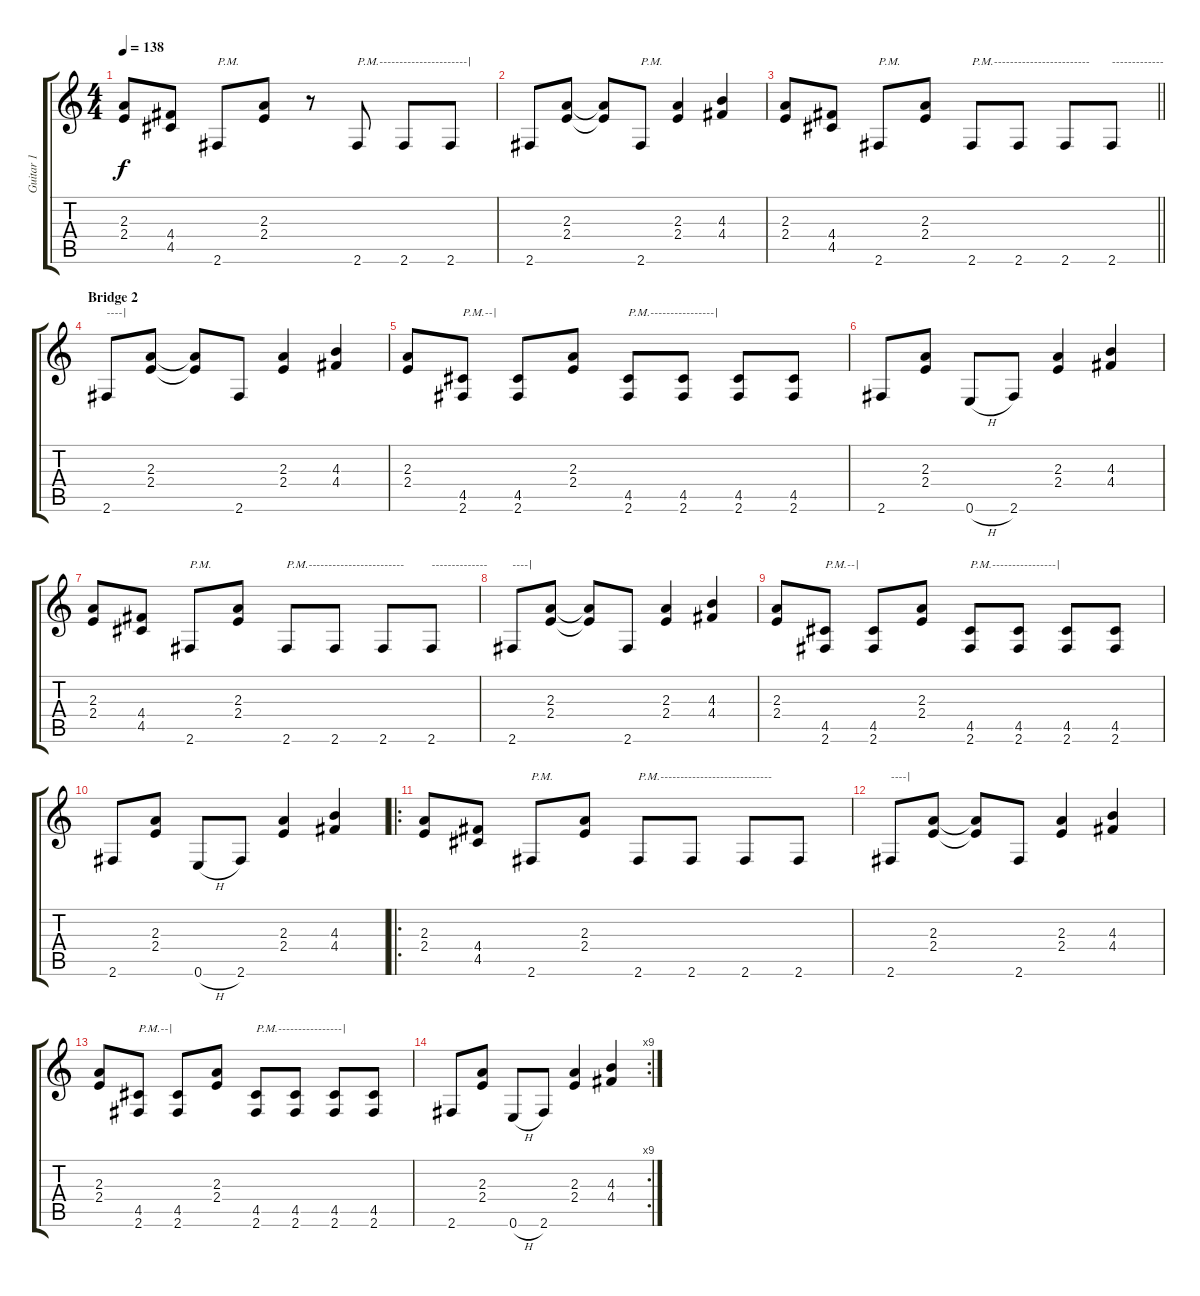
\track ("Guitar 1" "Guitar 1") {instrument overdrivenguitar}
\staff {score tabs}
\tuning (E4 B3 G3 D3 A2 E2) {hide}
\ts (4 4)
\tempo 138
\clef g2
\ks c
(2.3 2.4).8{dy f} (4.4 4.5).8 2.6.8{txt "P.M."} (2.3 2.4).8 r.8 2.6.8{txt "P.M.----------------------|"} 2.6.8 2.6.8 |
2.6.8 (2.3 2.4).8 (2.3{t} 2.4{t}).8 2.6.8{txt "P.M."} (2.3 2.4).4 (4.3 4.4).4 |
\barLineRight lightlight
(2.3 2.4).8 (4.4 4.5).8 2.6.8{txt "P.M."} (2.3 2.4).8 2.6.8{txt "P.M.------------------------"} 2.6.8 2.6.8 2.6.8{txt "-------------"} |
\section ("" "Bridge 2")
2.6.8{txt "----|"} (2.3 2.4).8 (2.3{t} 2.4{t}).8 2.6.8 (2.3 2.4).4 (4.3 4.4).4 |
(2.3 2.4).8 (4.5 2.6).8{txt "P.M.--|"} (4.5 2.6).8 (2.3 2.4).8 (4.5 2.6).8{txt "P.M.----------------|"} (4.5 2.6).8 (4.5 2.6).8 (4.5 2.6).8 |
2.6.8 (2.3 2.4).8 0.6{h}.8 2.6.8 (2.3 2.4).4 (4.3 4.4).4 |
(2.3 2.4).8 (4.4 4.5).8 2.6.8{txt "P.M."} (2.3 2.4).8 2.6.8{txt "P.M.------------------------"} 2.6.8 2.6.8 2.6.8{txt "--------------"} |
2.6.8{txt "----|"} (2.3 2.4).8 (2.3{t} 2.4{t}).8 2.6.8 (2.3 2.4).4 (4.3 4.4).4 |
(2.3 2.4).8 (4.5 2.6).8{txt "P.M.--|"} (4.5 2.6).8 (2.3 2.4).8 (4.5 2.6).8{txt "P.M.----------------|"} (4.5 2.6).8 (4.5 2.6).8 (4.5 2.6).8 |
2.6.8 (2.3 2.4).8 0.6{h}.8 2.6.8 (2.3 2.4).4 (4.3 4.4).4 |
\ro
(2.3 2.4).8 (4.4 4.5).8 2.6.8{txt "P.M."} (2.3 2.4).8 2.6.8{txt "P.M.----------------------------"} 2.6.8 2.6.8 2.6.8 |
2.6.8{txt "----|"} (2.3 2.4).8 (2.3{t} 2.4{t}).8 2.6.8 (2.3 2.4).4 (4.3 4.4).4 |
(2.3 2.4).8 (4.5 2.6).8{txt "P.M.--|"} (4.5 2.6).8 (2.3 2.4).8 (4.5 2.6).8{txt "P.M.----------------|"} (4.5 2.6).8 (4.5 2.6).8 (4.5 2.6).8 |
\rc 9
2.6.8 (2.3 2.4).8 0.6{h}.8 2.6.8 (2.3 2.4).4 (4.3 4.4).4
